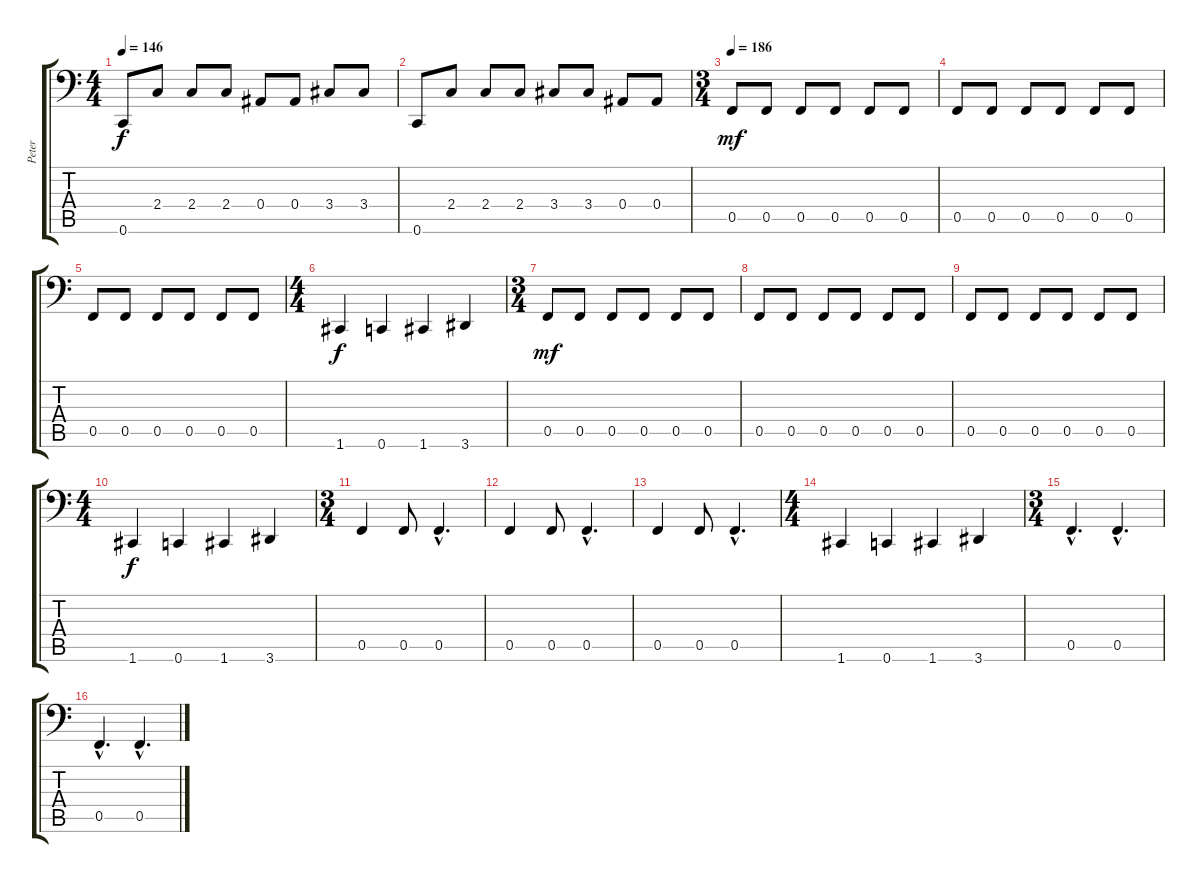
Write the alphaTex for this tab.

\track ("Peter" "Peter") {instrument electricbassfinger}
\staff {score tabs}
\tuning (C3 G2 Eb2 Bb1 F1 C1) {hide}
\ts (4 4)
\tempo 146
\clef f4
\ks c
0.6.8{dy f} 2.4.8 2.4.8 2.4.8 0.4.8 0.4.8 3.4.8 3.4.8 |
0.6.8 2.4.8 2.4.8 2.4.8 3.4.8 3.4.8 0.4.8 0.4.8 |
\ts (3 4)
\tempo 186
0.5.8{dy mf} 0.5.8 0.5.8 0.5.8 0.5.8 0.5.8 |
0.5.8 0.5.8 0.5.8 0.5.8 0.5.8 0.5.8 |
0.5.8 0.5.8 0.5.8 0.5.8 0.5.8 0.5.8 |
\ts (4 4)
1.6.4{dy f} 0.6.4 1.6.4 3.6.4 |
\ts (3 4)
0.5.8{dy mf} 0.5.8 0.5.8 0.5.8 0.5.8 0.5.8 |
0.5.8 0.5.8 0.5.8 0.5.8 0.5.8 0.5.8 |
0.5.8 0.5.8 0.5.8 0.5.8 0.5.8 0.5.8 |
\ts (4 4)
1.6.4{dy f} 0.6.4 1.6.4 3.6.4 |
\ts (3 4)
0.5.4 0.5.8 0.5{hac}.4{d} |
0.5.4 0.5.8 0.5{hac}.4{d} |
0.5.4 0.5.8 0.5{hac}.4{d} |
\ts (4 4)
1.6.4 0.6.4 1.6.4 3.6.4 |
\ts (3 4)
0.5{hac}.4{d} 0.5{hac}.4{d} |
0.5{hac}.4{d} 0.5{hac}.4{d}
